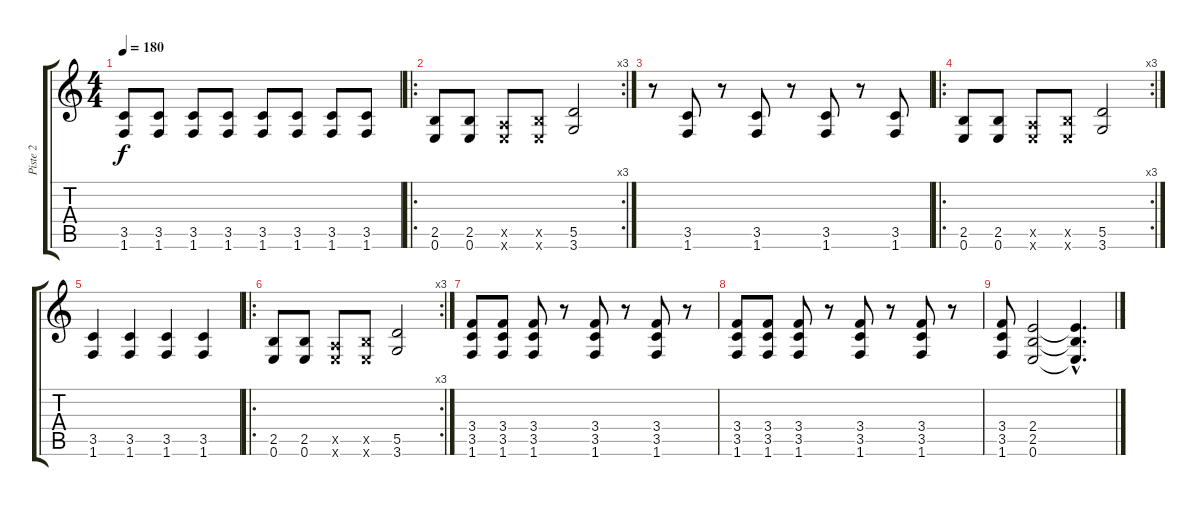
\track ("Piste 2" "Piste 2") {instrument overdrivenguitar}
\staff {score tabs}
\tuning (E4 B3 G3 D3 A2 E2) {hide}
\ts (4 4)
\tempo 180
\clef g2
\ks c
(3.5 1.6).8{dy f} (3.5 1.6).8 (3.5 1.6).8 (3.5 1.6).8 (3.5 1.6).8 (3.5 1.6).8 (3.5 1.6).8 (3.5 1.6).8 |
\ro
\rc 3
(2.5 0.6).8 (2.5 0.6).8 (0.5{x} 0.6{x}).8 (2.5{x} 0.6{x}).8 (5.5 3.6).2 |
r.8 (3.5 1.6).8 r.8 (3.5 1.6).8 r.8 (3.5 1.6).8 r.8 (3.5 1.6).8 |
\ro
\rc 3
(2.5 0.6).8 (2.5 0.6).8 (0.5{x} 0.6{x}).8 (2.5{x} 0.6{x}).8 (5.5 3.6).2 |
(3.5 1.6).4 (3.5 1.6).4 (3.5 1.6).4 (3.5 1.6).4 |
\ro
\rc 3
(2.5 0.6).8 (2.5 0.6).8 (0.5{x} 0.6{x}).8 (2.5{x} 0.6{x}).8 (5.5 3.6).2 |
(3.4 3.5 1.6).8 (3.4 3.5 1.6).8 (3.4 3.5 1.6).8 r.8 (3.4 3.5 1.6).8 r.8 (3.4 3.5 1.6).8 r.8 |
(3.4 3.5 1.6).8 (3.4 3.5 1.6).8 (3.4 3.5 1.6).8 r.8 (3.4 3.5 1.6).8 r.8 (3.4 3.5 1.6).8 r.8 |
(3.4 3.5 1.6).8 (2.4 2.5 0.6).2 (2.4{hac t} 2.5{hac t} 0.6{hac t}).4{d}
